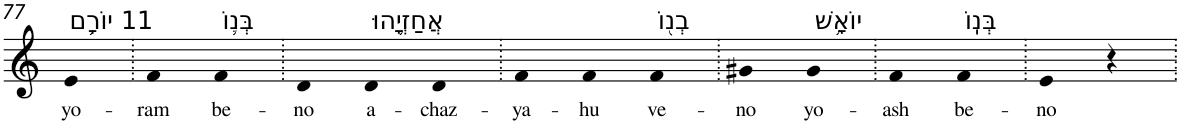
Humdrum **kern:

**kern	**text
*part1	*part1
*staff1	*staff1
*I"Piano	*
*I'Pno	*
!!LO:PB:g=z
*clefG2	*
*k[]	*
=77	=77
!LO:TX:a:t=11 יוֹרָ֥ם	!
!	!LO:LY:b
4e	yo-
=78.	=78.
!	!LO:LY:b
4f	-ram
!LO:TX:a:t=בְּנ֛וֹ	!
!	!LO:LY:b
4f	be-
=79.	=79.
!	!LO:LY:b
4d	-no
!LO:TX:a:t=אֲחַזְיָ֥הוּ	!
!	!LO:LY:b
4d	a-
!	!LO:LY:b
4d	-chaz-
=80.	=80.
!	!LO:LY:b
4f	-ya-
!	!LO:LY:b
4f	-hu
!LO:TX:a:t=בְנ֖וֹ	!
!	!LO:LY:b
4f	ve-
=81.	=81.
!	!LO:LY:b
4g#X	-no
!LO:TX:a:t=יוֹאָ֥שׁ	!
!	!LO:LY:b
4g#	yo-
=82.	=82.
!	!LO:LY:b
4f	-ash
!LO:TX:a:t=בְּנֽוֹ	!
!	!LO:LY:b
4f	be-
=83.	=83.
!	!LO:LY:b
4e	-no
4r	.
=.	=.
*-	*-
